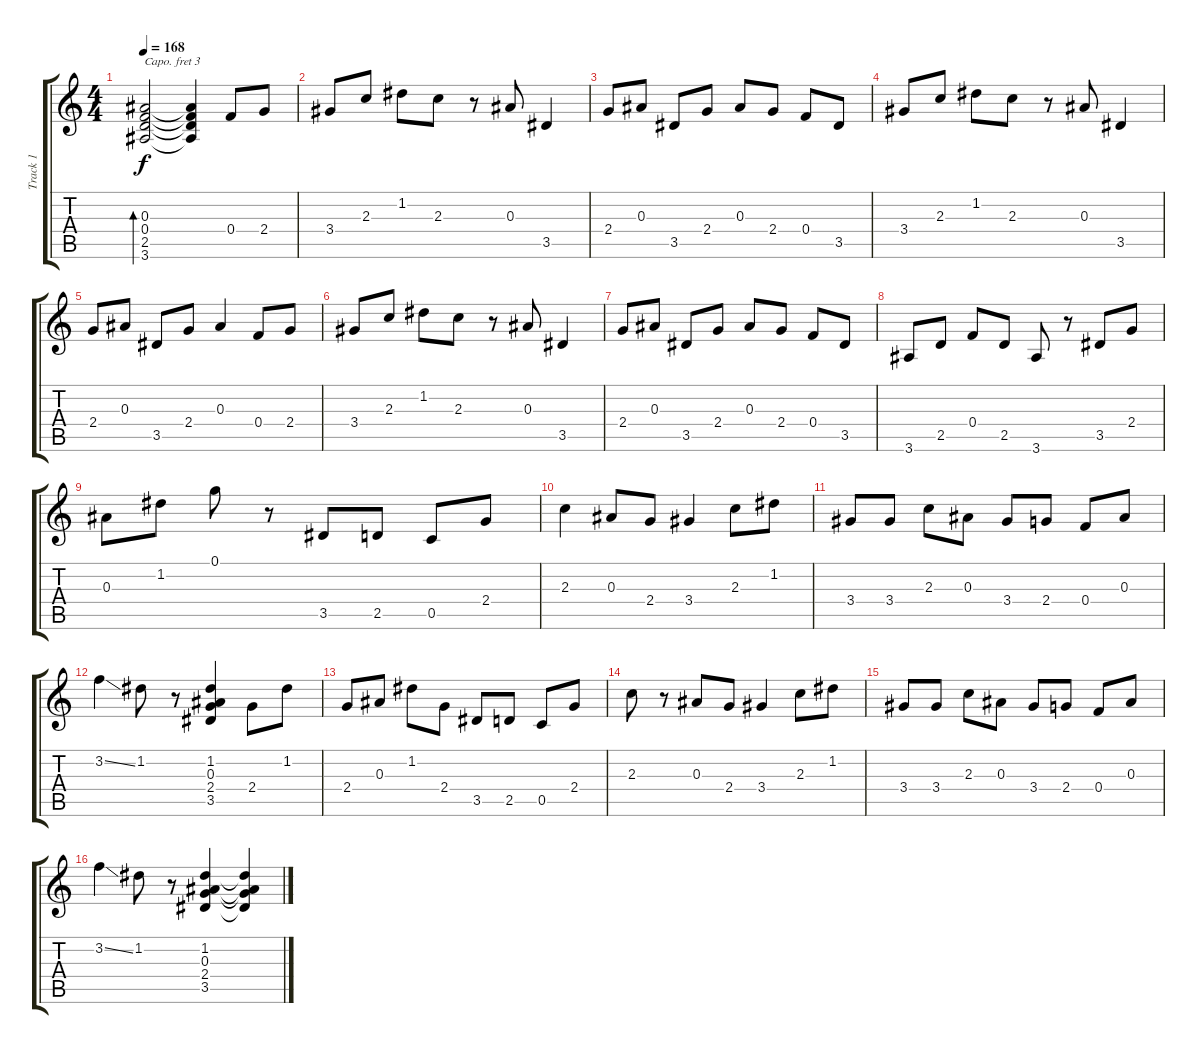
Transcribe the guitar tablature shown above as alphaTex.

\track ("Track 1" "Track 1") {instrument acousticguitarsteel}
\staff {score tabs}
\capo 3
\tuning (E4 B3 G3 D3 A2 E2) {hide}
\ts (4 4)
\tempo 168
\clef g2
\ks c
(0.3 0.4 2.5 3.6).2{bd 480 dy f} (0.3{t} 0.4{t} 2.5{t} 3.6{t}).4 0.4.8 2.4.8 |
3.4.8 2.3.8 1.2.8 2.3.8 r.8 0.3.8 3.5.4 |
2.4.8 0.3.8 3.5.8 2.4.8 0.3.8 2.4.8 0.4.8 3.5.8 |
3.4.8 2.3.8 1.2.8 2.3.8 r.8 0.3.8 3.5.4 |
2.4.8 0.3.8 3.5.8 2.4.8 0.3.4 0.4.8 2.4.8 |
3.4.8 2.3.8 1.2.8 2.3.8 r.8 0.3.8 3.5.4 |
2.4.8 0.3.8 3.5.8 2.4.8 0.3.8 2.4.8 0.4.8 3.5.8 |
3.6.8 2.5.8 0.4.8 2.5.8 3.6.8 r.8 3.5.8 2.4.8 |
0.3.8 1.2.8 0.1.8 r.8 3.5.8 2.5.8 0.5.8 2.4.8 |
2.3.4 0.3.8 2.4.8 3.4.4 2.3.8 1.2.8 |
3.4.8 3.4.8 2.3.8 0.3.8 3.4.8 2.4.8 0.4.8 0.3.8 |
3.2{ss}.4 1.2.8 r.8 (1.2 0.3 2.4 3.5).4 2.4.8 1.2.8 |
2.4.8 0.3.8 1.2.8 2.4.8 3.5.8 2.5.8 0.5.8 2.4.8 |
2.3.8 r.8 0.3.8 2.4.8 3.4.4 2.3.8 1.2.8 |
3.4.8 3.4.8 2.3.8 0.3.8 3.4.8 2.4.8 0.4.8 0.3.8 |
3.2{ss}.4 1.2.8 r.8 (1.2 0.3 2.4 3.5).4 (1.2{t} 0.3{t} 2.4{t} 3.5{t}).4
